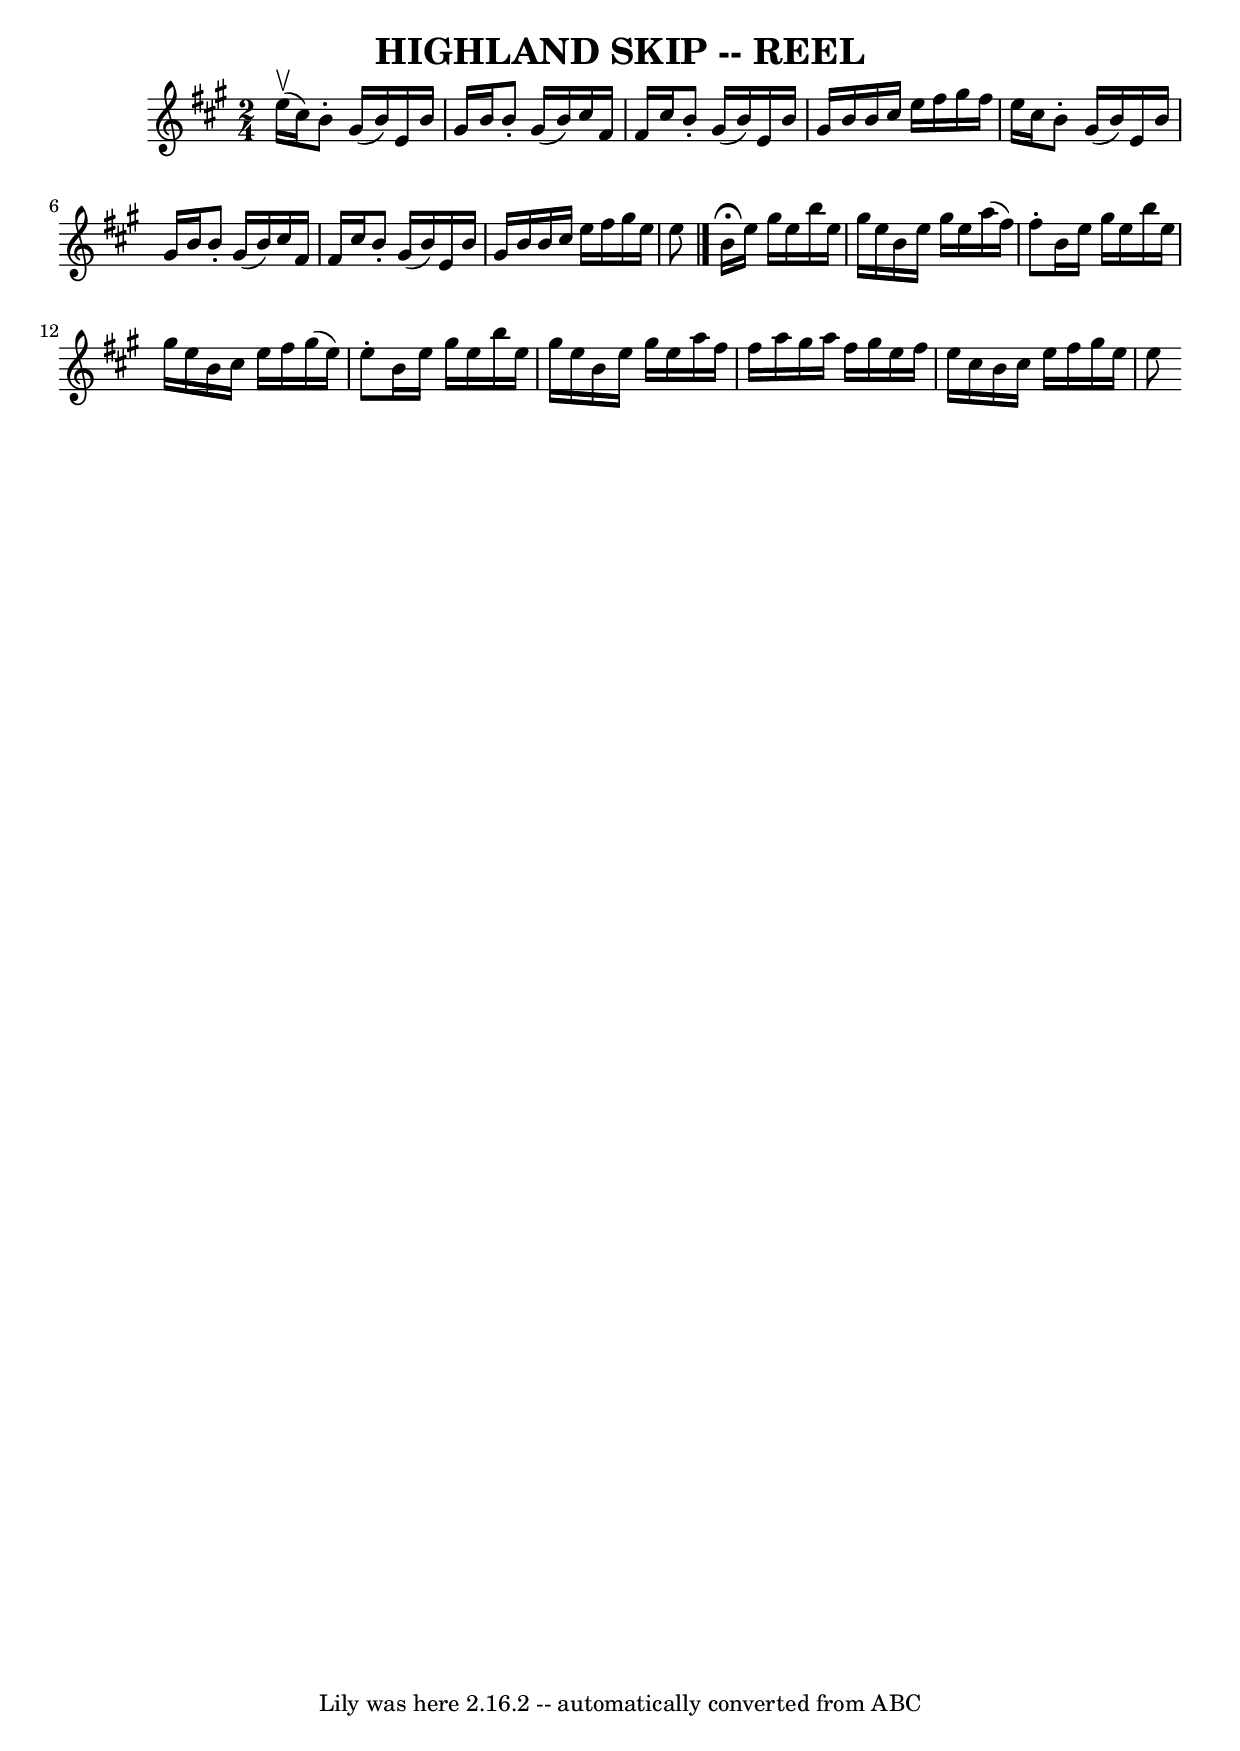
\version "2.16.2"
\include "Mammoth.ily"
\header {
  %% book = "Ryan's Mammoth Collection of Fiddle Tunes"
  crossRefNumber = "1"
  footnotes = ""
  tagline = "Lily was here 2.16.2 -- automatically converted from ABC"
  title = "HIGHLAND SKIP -- REEL"

}
voicedefault =  {


  \time 2/4 
  \key e \mixolydian
 e''16 (^\upbow cis''16)   |
  
  b'8 -. gis'16 (b'16) e'16 b'16 gis'16 b'16    |
  b'8 
  -. gis'16 (b'16) cis''16 fis'16 fis'16 cis''16    |
  
  b'8 -. gis'16 (b'16) e'16 b'16 gis'16 b'16    |
  
  b'16 cis''16 e''16 fis''16 gis''16 fis''16 e''16 cis''16   
  |
  b'8 -. gis'16 (b'16) e'16 b'16 gis'16 b'16    
  |
  b'8 -. gis'16 (b'16) cis''16 fis'16 fis'16    
  cis''16    |
  b'8 -. gis'16 (b'16) e'16 b'16 gis'16    
  b'16    |
  b'16 cis''16 e''16 fis''16 gis''16 e''16    
  e''8    \bar "|." b'16^\fermata e''16 gis''16 e''16 b''16    
  e''16 gis''16 e''16    |
  b'16 e''16 gis''16 e''16    
  a''16 (fis''16) fis''8 -.   |
  b'16 e''16 gis''16    
  e''16 b''16 e''16 gis''16 e''16    |
  b'16 cis''16    
  e''16 fis''16 gis''16 (e''16) e''8 -.   |
  b'16    
  e''16 gis''16 e''16 b''16 e''16 gis''16 e''16    |
  
  b'16 e''16 gis''16 e''16 a''16 fis''16 fis''16 a''16    
  |
  gis''16 a''16 fis''16 gis''16 e''16 fis''16 e''16  
  cis''16    |
  b'16 cis''16 e''16 fis''16 gis''16 e''16 
  e''8    

}

\score{
  <<

    \context Staff="default"
    {
      \voicedefault 
      
    }

  >>
  \layout {
    
  }
  \midi {
  }

}
